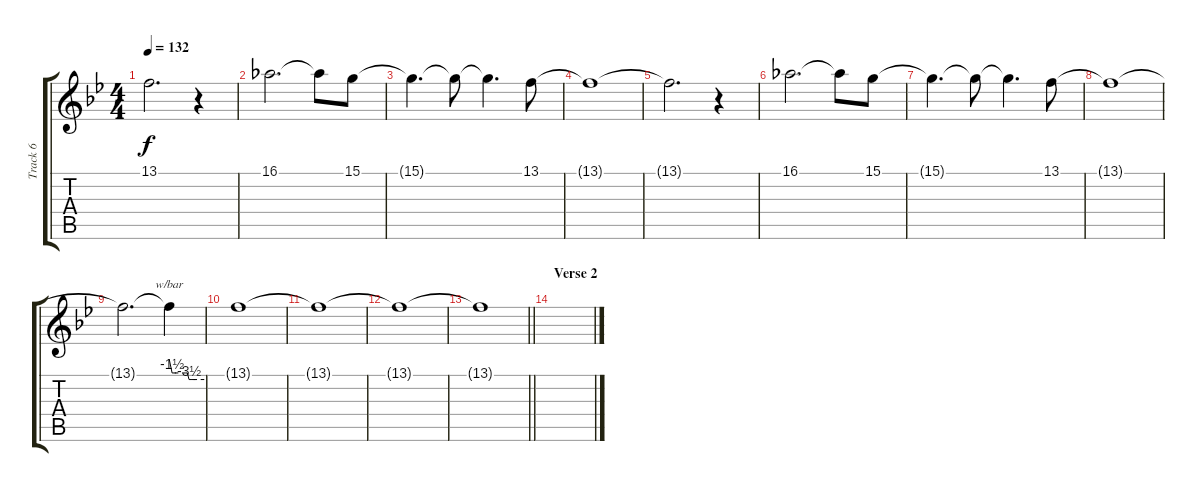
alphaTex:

\track ("Track 6" "Track 6") {instrument bagpipe}
\staff {score tabs}
\tuning (E4 B3 G3 D3 A2 E2) {hide}
\ts (4 4)
\tempo 132
\clef g2
\ks bb
13.1{t}.2{d dy f} r.4 |
16.1.2{d} 16.1{t}.8 15.1.8 |
15.1{t}.4{d} 15.1{t}.8 15.1{t}.4{d} 13.1.8 |
13.1{t}.1 |
13.1{t}.2{d} r.4 |
16.1.2{d} 16.1{t}.8 15.1.8 |
15.1{t}.4{d} 15.1{t}.8 15.1{t}.4{d} 13.1.8 |
13.1{t}.1 |
13.1{t}.2{d} 13.1{t}.4{tbe (custom default 0 0 5 -6 12 -6 28 -6 31 -6 34 -14 39 -14 45 -14 60 -14)} |
13.1{t}.1 |
13.1{t}.1 |
13.1{t}.1 |
\barLineRight lightlight
13.1{t}.1 |
\section ("" "Verse 2")
